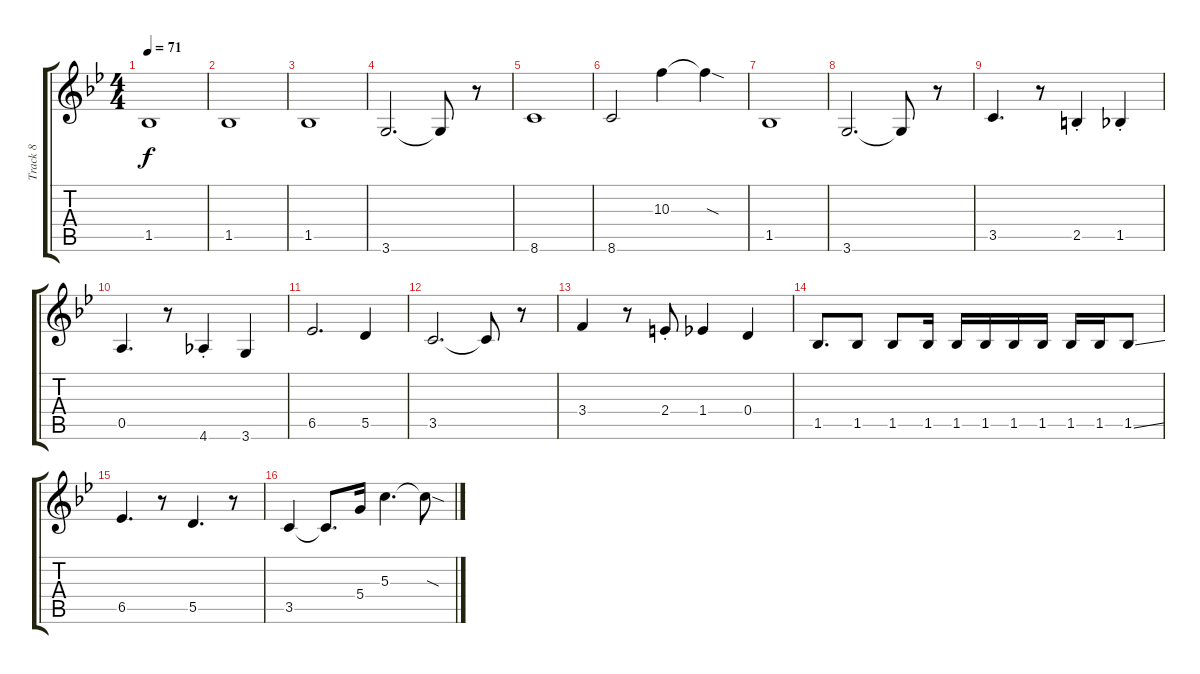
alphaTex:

\track ("Track 8" "Track 8") {instrument electricbassfinger}
\staff {score tabs}
\tuning (E4 B3 G3 D3 A2 E2) {hide}
\ts (4 4)
\tempo 71
\clef g2
\ks bb
1.5.1{dy f} |
1.5.1 |
1.5.1 |
3.6.2{d} 3.6{t}.8 r.8 |
8.6.1 |
8.6.2 10.3.4 10.3{sod t}.4 |
1.5.1 |
3.6.2{d} 3.6{t}.8 r.8 |
3.5.4{d} r.8 2.5{st}.4 1.5{st}.4 |
0.5.4{d} r.8 4.6{st}.4 3.6.4 |
6.5.2{d} 5.5.4 |
3.5.2{d} 3.5{t}.8 r.8 |
3.4.4 r.8 2.4{st}.8 1.4.4 0.4.4 |
1.5.8{d} 1.5.8 1.5.8 1.5.16 1.5.16 1.5.16 1.5.16 1.5.16 1.5.16 1.5.16 1.5{ss}.8 |
6.5.4{d} r.8 5.5.4{d} r.8 |
3.5.4 3.5{t}.8{d} 5.4.16 5.3.4{d} 5.3{sod t}.8
